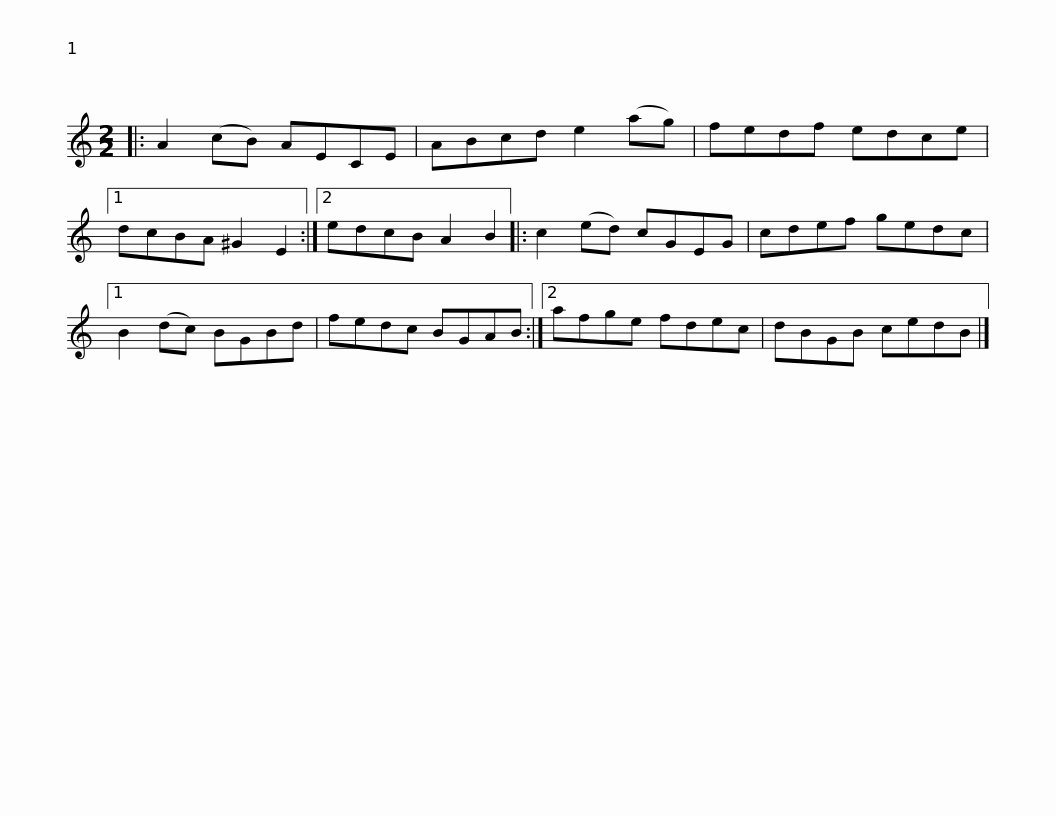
X:1
L:1/8
M:2/2
I:linebreak $
K:C
V:1 treble
V:1
|: A2 (cB) AECE | ABcd e2 (ag) | fedf edce |1 dcBA ^G2 E2 :|2 edcB A2 B2 |: %5
 c2 (ed) cGEG |$ cdef gedc |1 B2 (dc) BGBd | fedc BGAB :|2 afge fdec | %10
 dBGB cedB |] %11
